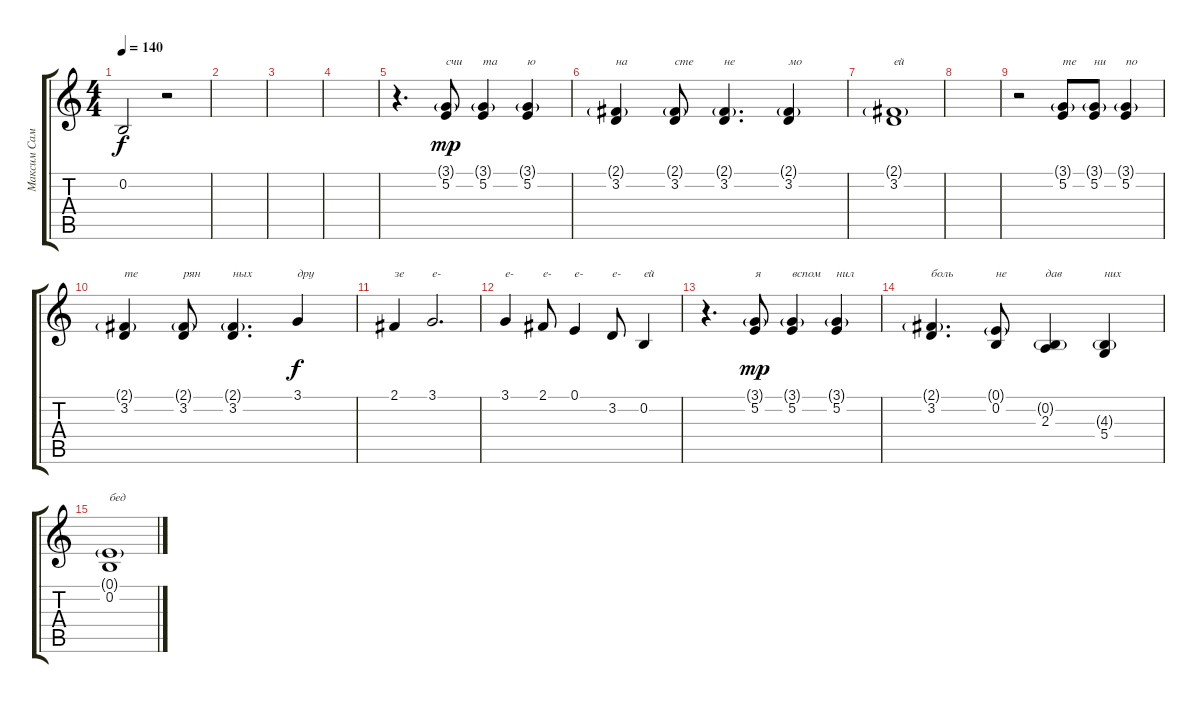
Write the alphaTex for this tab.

\track ("Максим Самосват" "Максим Сам") {instrument bassoon}
\staff {score tabs}
\tuning (E4 B3 G3 D3 A2 E2) {hide}
\ts (4 4)
\tempo 140
\clef g2
\ks c
0.2{t}.2{dy f} r.2 |
|
|
|
r.4{d} (3.1{g} 5.2).8{txt "счи" dy mp} (3.1{g} 5.2).4{txt "та"} (3.1{g} 5.2).4{txt "ю"} |
(2.1{g} 3.2).4{txt "на"} (2.1{g} 3.2).8{txt "сте"} (2.1{g} 3.2).4{d txt "не"} (2.1{g} 3.2).4{txt "мо"} |
(2.1{g} 3.2).1{txt "ей"} |
|
r.2 (3.1{g} 5.2).8{txt "те"} (3.1{g} 5.2).8{txt "ни"} (3.1{g} 5.2).4{txt "по"} |
(2.1{g} 3.2).4{txt "те"} (2.1{g} 3.2).8{txt "рян"} (2.1{g} 3.2).4{d txt "ных"} 3.1.4{txt "дру" dy f} |
2.1.4{txt "зе"} 3.1.2{d txt "е-"} |
3.1.4{txt "е-"} 2.1.8{txt "е-"} 0.1.4{txt "е-"} 3.2.8{txt "е-"} 0.2.4{txt "ей"} |
r.4{d} (3.1{g} 5.2).8{txt "я" dy mp} (3.1{g} 5.2).4{txt "вспом"} (3.1{g} 5.2).4{txt "нил"} |
(2.1{g} 3.2).4{d txt "боль"} (0.1{g} 0.2).8{txt "не"} (0.2{g} 2.3).4{txt "дав"} (4.3{g} 5.4).4{txt "них"} |
(0.1{g} 0.2).1{txt "бед"}
